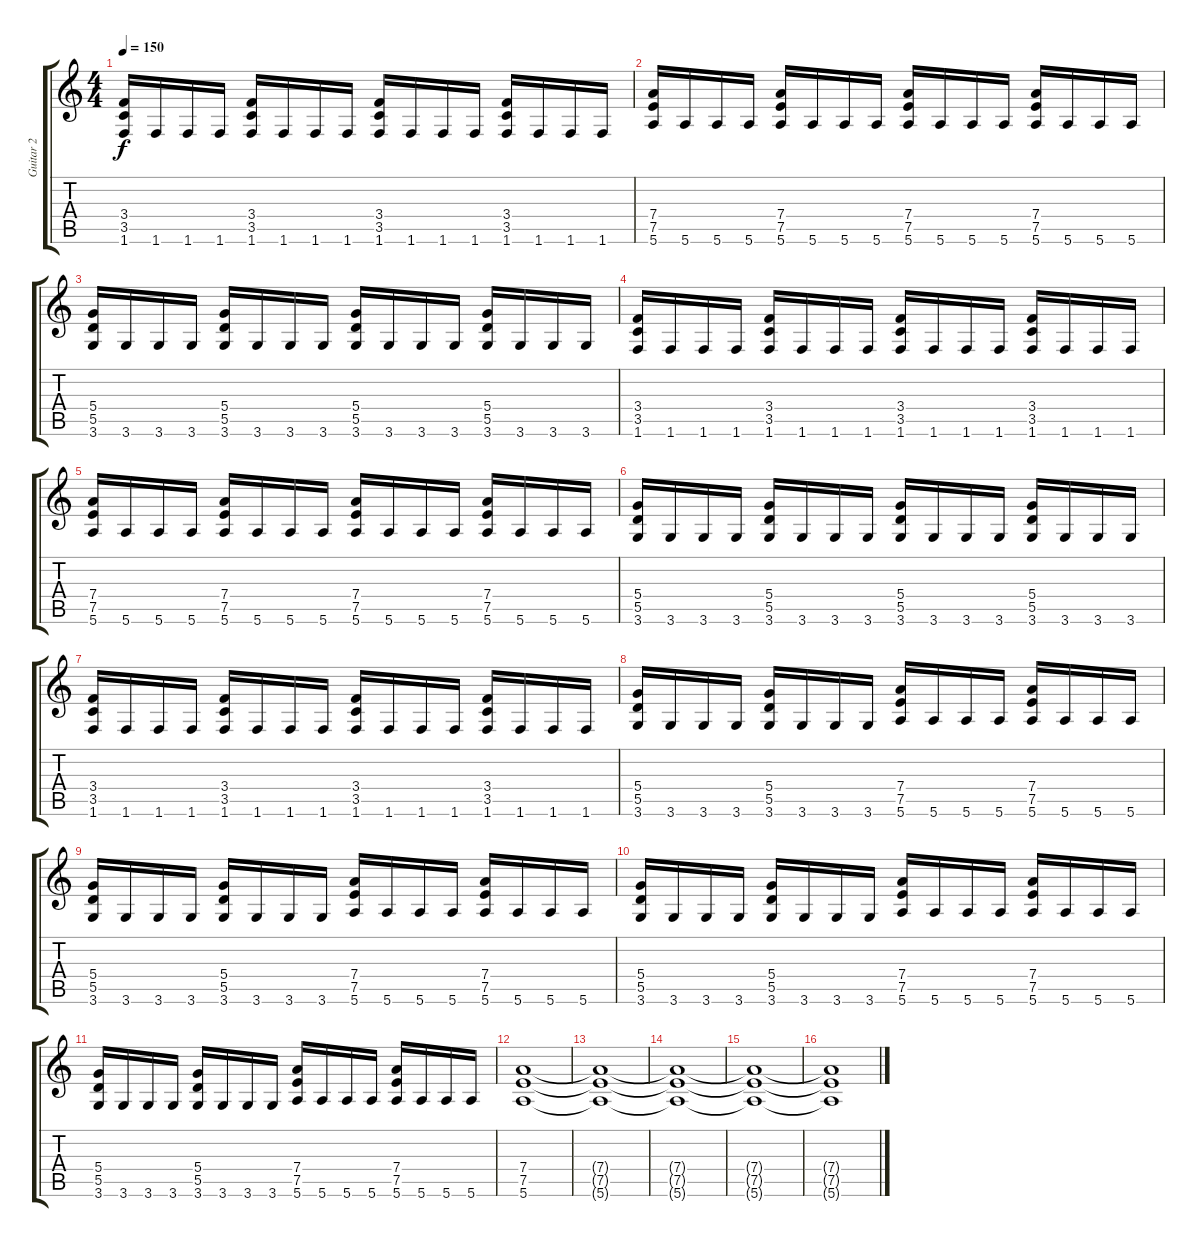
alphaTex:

\track ("Guitar 2" "Guitar 2") {instrument distortionguitar}
\staff {score tabs}
\tuning (E4 B3 G3 D3 A2 E2) {hide}
\ts (4 4)
\tempo 150
\clef g2
\ks c
(3.4 3.5 1.6).16{dy f} 1.6.16 1.6.16 1.6.16 (3.4 3.5 1.6).16 1.6.16 1.6.16 1.6.16 (3.4 3.5 1.6).16 1.6.16 1.6.16 1.6.16 (3.4 3.5 1.6).16 1.6.16 1.6.16 1.6.16 |
(7.4 7.5 5.6).16{volume 16} 5.6.16 5.6.16 5.6.16 (7.4 7.5 5.6).16 5.6.16 5.6.16 5.6.16 (7.4 7.5 5.6).16 5.6.16 5.6.16 5.6.16 (7.4 7.5 5.6).16 5.6.16 5.6.16 5.6.16 |
(5.4 5.5 3.6).16 3.6.16 3.6.16 3.6.16 (5.4 5.5 3.6).16 3.6.16 3.6.16 3.6.16 (5.4 5.5 3.6).16 3.6.16 3.6.16 3.6.16 (5.4 5.5 3.6).16 3.6.16 3.6.16 3.6.16 |
(3.4 3.5 1.6).16 1.6.16 1.6.16 1.6.16 (3.4 3.5 1.6).16 1.6.16 1.6.16 1.6.16 (3.4 3.5 1.6).16 1.6.16 1.6.16 1.6.16 (3.4 3.5 1.6).16 1.6.16 1.6.16 1.6.16 |
(7.4 7.5 5.6).16{volume 16} 5.6.16 5.6.16 5.6.16 (7.4 7.5 5.6).16 5.6.16 5.6.16 5.6.16 (7.4 7.5 5.6).16 5.6.16 5.6.16 5.6.16 (7.4 7.5 5.6).16 5.6.16 5.6.16 5.6.16 |
(5.4 5.5 3.6).16 3.6.16 3.6.16 3.6.16 (5.4 5.5 3.6).16 3.6.16 3.6.16 3.6.16 (5.4 5.5 3.6).16 3.6.16 3.6.16 3.6.16 (5.4 5.5 3.6).16 3.6.16 3.6.16 3.6.16 |
(3.4 3.5 1.6).16 1.6.16 1.6.16 1.6.16 (3.4 3.5 1.6).16 1.6.16 1.6.16 1.6.16 (3.4 3.5 1.6).16 1.6.16 1.6.16 1.6.16 (3.4 3.5 1.6).16 1.6.16 1.6.16 1.6.16 |
(5.4 5.5 3.6).16 3.6.16 3.6.16 3.6.16 (5.4 5.5 3.6).16 3.6.16 3.6.16 3.6.16 (7.4 7.5 5.6).16 5.6.16 5.6.16 5.6.16 (7.4 7.5 5.6).16 5.6.16 5.6.16 5.6.16 |
(5.4 5.5 3.6).16 3.6.16 3.6.16 3.6.16 (5.4 5.5 3.6).16 3.6.16 3.6.16 3.6.16 (7.4 7.5 5.6).16 5.6.16 5.6.16 5.6.16 (7.4 7.5 5.6).16 5.6.16 5.6.16 5.6.16 |
(5.4 5.5 3.6).16 3.6.16 3.6.16 3.6.16 (5.4 5.5 3.6).16 3.6.16 3.6.16 3.6.16 (7.4 7.5 5.6).16 5.6.16 5.6.16 5.6.16 (7.4 7.5 5.6).16 5.6.16 5.6.16 5.6.16 |
(5.4 5.5 3.6).16 3.6.16 3.6.16 3.6.16 (5.4 5.5 3.6).16 3.6.16 3.6.16 3.6.16 (7.4 7.5 5.6).16 5.6.16 5.6.16 5.6.16 (7.4 7.5 5.6).16 5.6.16 5.6.16 5.6.16 |
(7.4 7.5 5.6).1 |
(7.4{t} 7.5{t} 5.6{t}).1 |
(7.4{t} 7.5{t} 5.6{t}).1 |
(7.4{t} 7.5{t} 5.6{t}).1 |
(7.4{t} 7.5{t} 5.6{t}).1
